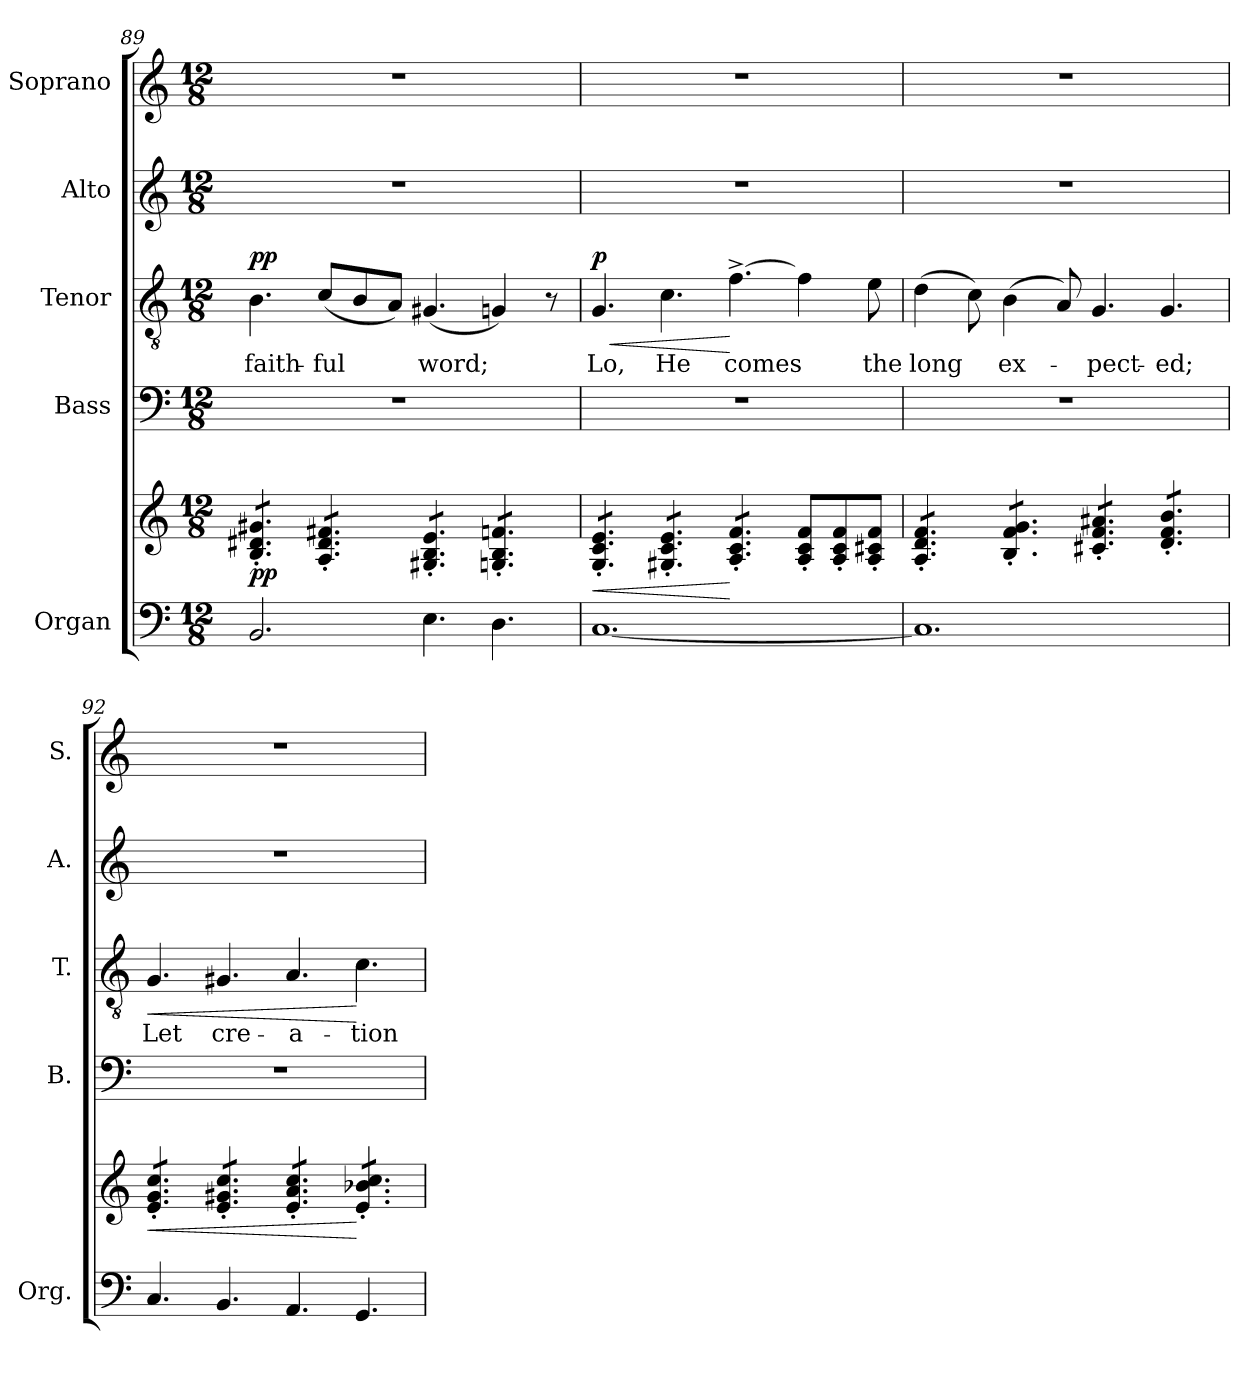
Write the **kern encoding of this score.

**kern	**kern	**dynam	**kern	**kern	**text	**dynam	**kern	**kern
*part5	*part5	*part5	*part4	*part3	*part3	*part3	*part2	*part1
*staff6	*staff5	*staff5/6	*staff4	*staff3	*staff3	*staff3	*staff2	*staff1
*I"Organ	*	*	*I"Bass	*I"Tenor	*	*	*I"Alto	*I"Soprano
*I'Org.	*	*	*I'B.	*I'T.	*	*	*I'A.	*I'S.
*clefF4	*clefG2	*	*clefF4	*clefGv2	*	*	*clefG2	*clefG2
*	*	*	*	*ITrd7c12	*	*	*	*
*k[]	*k[]	*	*k[]	*k[]	*	*	*k[]	*k[]
*C:	*C:	*	*C:	*C:	*	*	*C:	*C:
*M12/8	*M12/8	*	*M12/8	*M12/8	*	*	*M12/8	*M12/8
=89	=89	=89	=89	=89	=89	=89	=89	=89
!	!	!	!LO:N:vis=1	!	!	!	!	!
!	!	!	!	!	!LO:LY:b:color=#000000	!	!LO:N:vis=1	!LO:N:vis=1
*	*tremolo	*	*	*	*	*	*	*
2.BBi/	8Bi/' 8d#Xi' 8g#Xi'L	pp	1.r	4.BBi\	faith-	pp	1.r	1.r
.	8Bi/' 8d#Xi' 8g#Xi'	.	.	.	.	.	.	.
.	8Bi/' 8d#Xi' 8g#Xi'J	.	.	.	.	.	.	.
!	!	!	!	!	!LO:LY:b:color=#000000	!	!	!
.	8Ai/' 8d#i' 8f#Xi'L	.	.	(8Ci/L	-ful	.	.	.
.	8Ai/' 8d#i' 8f#Xi'	.	.	8BBi/	.	.	.	.
.	8Ai/' 8d#i' 8f#Xi'J	.	.	8AAi/J)	.	.	.	.
!	!	!	!	!	!LO:LY:b:color=#000000	!	!	!
4.Ei\	8G#Xi/' 8Bi' 8ei'L	.	.	(4.GG#Xi/	word;	.	.	.
.	8G#Xi/' 8Bi' 8ei'	.	.	.	.	.	.	.
.	8G#Xi/' 8Bi' 8ei'J	.	.	.	.	.	.	.
4.Di\	8Gni/' 8Bi' 8fni'L	.	.	4GGni/)	.	.	.	.
.	8Gni/' 8Bi' 8fni'	.	.	.	.	.	.	.
.	8Gni/' 8Bi' 8fni'J	.	.	8r	.	.	.	.
=90	=90	=90	=90	=90	=90	=90	=90	=90
!	!	!LO:HP:b	!LO:N:vis=1	!	!	!	!	!
!	!	!	!	!	!LO:LY:b:color=#000000	!LO:HP:b	!LO:N:vis=1	!LO:N:vis=1
[<1.Ci	8Gi/' 8ci' 8ei'L	<	1.r	4.GGi/	Lo,	< p	1.r	1.r
.	8Gi/' 8ci' 8ei'	.	.	.	.	.	.	.
.	8Gi/' 8ci' 8ei'J	.	.	.	.	.	.	.
!	!	!	!	!	!LO:LY:b:color=#000000	!	!	!
.	8G#Xi/' 8ci' 8ei'L	.	.	4.Ci\	He	.	.	.
.	8G#Xi/' 8ci' 8ei'	.	.	.	.	.	.	.
.	8G#Xi/' 8ci' 8ei'J	.	.	.	.	.	.	.
!	!	!	!	!	!LO:LY:b:color=#000000	!	!	!
.	8Ai/' 8ci' 8fi'L	[	.	[>4.F^i\	comes	[	.	.
.	8Ai/' 8ci' 8fi'	.	.	.	.	.	.	.
.	8Ai/' 8ci' 8fi'J	.	.	.	.	.	.	.
*	*Xtremolo	*	*	*	*	*	*	*
.	8Ai/' 8ci' 8fi'L	.	.	4Fi\]	.	.	.	.
.	8Ai/' 8ci' 8fi'	.	.	.	.	.	.	.
!	!	!	!	!	!LO:LY:b:color=#000000	!	!	!
.	8Ai/' 8c#Xi' 8fi'J	.	.	8Ei\	the	.	.	.
=91	=91	=91	=91	=91	=91	=91	=91	=91
!	!	!	!LO:N:vis=1	!	!	!	!	!
!	!	!	!	!	!LO:LY:b:color=#000000	!	!LO:N:vis=1	!LO:N:vis=1
*	*tremolo	*	*	*	*	*	*	*
1.Ci]	8Ai/' 8di' 8fi'L	.	1.r	(4Di\	long	.	1.r	1.r
.	8Ai/' 8di' 8fi'	.	.	.	.	.	.	.
.	8Ai/' 8di' 8fi'J	.	.	8Ci\)	.	.	.	.
!	!	!	!	!	!LO:LY:b:color=#000000	!	!	!
.	8Bi/' 8fi' 8gi'L	.	.	(4BBi\	ex-	.	.	.
.	8Bi/' 8fi' 8gi'	.	.	.	.	.	.	.
.	8Bi/' 8fi' 8gi'J	.	.	8AAi/)	.	.	.	.
!	!	!	!	!	!LO:LY:b:color=#000000	!	!	!
.	8c#Xi/' 8fi' 8a#Xi'L	.	.	4.GGi/	-pect-	.	.	.
.	8c#Xi/' 8fi' 8a#Xi'	.	.	.	.	.	.	.
.	8c#Xi/' 8fi' 8a#Xi'J	.	.	.	.	.	.	.
!	!	!	!	!	!LO:LY:b:color=#000000	!	!	!
.	8di/' 8fi' 8bi'L	.	.	4.GGi/	-ed;	.	.	.
.	8di/' 8fi' 8bi'	.	.	.	.	.	.	.
.	8di/' 8fi' 8bi'J	.	.	.	.	.	.	.
!!LO:LB:g=z
=92	=92	=92	=92	=92	=92	=92	=92	=92
!	!	!LO:HP:b	!LO:N:vis=1	!	!	!	!	!
!	!	!	!	!	!LO:LY:b:color=#000000	!LO:HP:b	!LO:N:vis=1	!LO:N:vis=1
4.Ci/	8ei/' 8gi' 8cci'L	<	1.r	4.GGi/	Let	<	1.r	1.r
.	8ei/' 8gi' 8cci'	.	.	.	.	.	.	.
.	8ei/' 8gi' 8cci'J	.	.	.	.	.	.	.
!	!	!	!	!	!LO:LY:b:color=#000000	!	!	!
4.BBi/	8ei/' 8g#Xi' 8cci'L	.	.	4.GG#Xi/	cre-	.	.	.
.	8ei/' 8g#Xi' 8cci'	.	.	.	.	.	.	.
.	8ei/' 8g#Xi' 8cci'J	.	.	.	.	.	.	.
!	!	!	!	!	!LO:LY:b:color=#000000	!	!	!
4.AAi/	8ei/' 8ai' 8cci'L	.	.	4.AAi/	-a-	.	.	.
.	8ei/' 8ai' 8cci'	.	.	.	.	.	.	.
.	8ei/' 8ai' 8cci'J	.	.	.	.	.	.	.
!	!	!	!	!	!LO:LY:b:color=#000000	!	!	!
4.GGi/	8ei/' 8b-Xi' 8cci'L	[	.	4.Ci\	-tion	[	.	.
.	8ei/' 8b-Xi' 8cci'	.	.	.	.	.	.	.
.	8ei/' 8b-Xi' 8cci'J	.	.	.	.	.	.	.
*	*Xtremolo	*	*	*	*	*	*	*
=	=	=	=	=	=	=	=	=
*-	*-	*-	*-	*-	*-	*-	*-	*-
